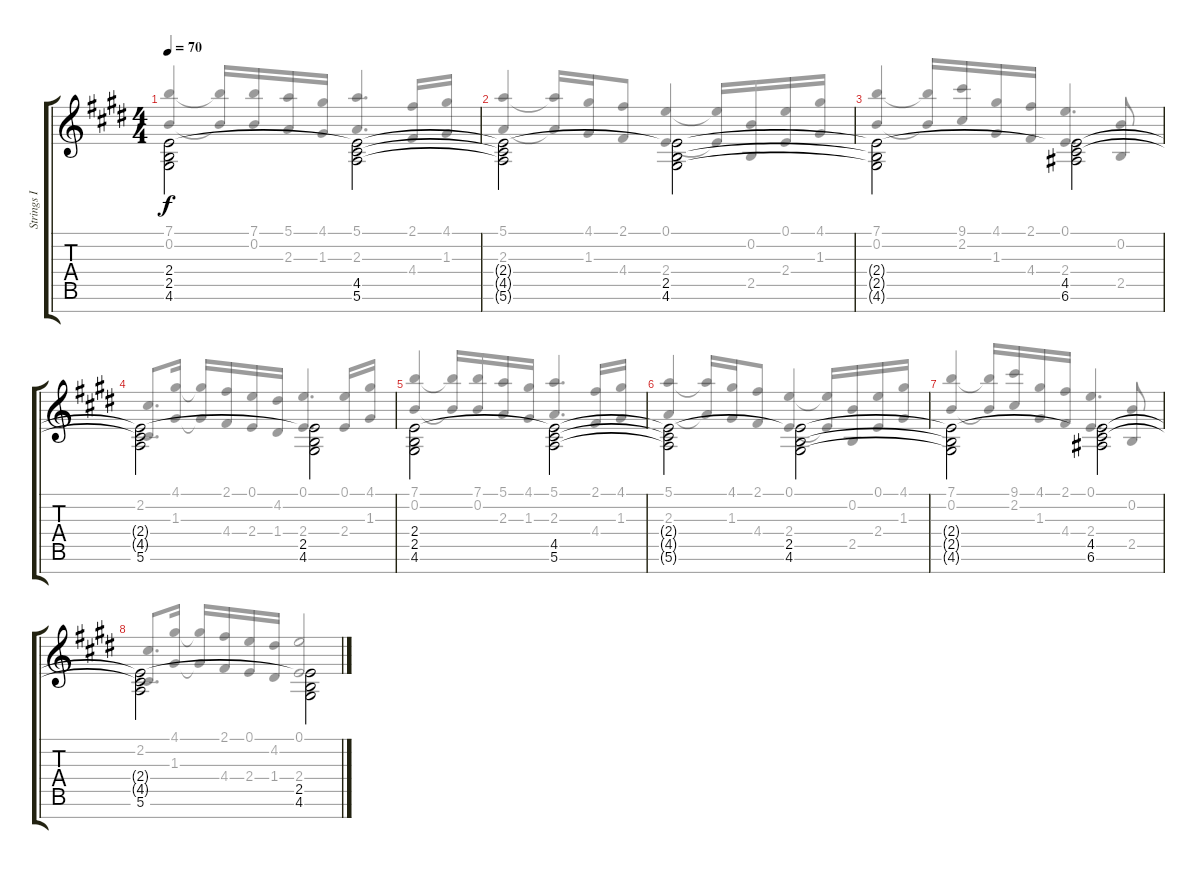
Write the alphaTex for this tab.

\track ("Strings I" "Strings I") {instrument stringensemble1}
\staff {score tabs}
\tuning (E5 B4 G4 D4 A3 E3 B2) {hide}
\voice
\ts (4 4)
\tempo 70
\clef g2
\ks e
(2.4 2.5 4.6).2{dy f beam Down} (2.4{t} 4.5 5.6).2{beam Down} |
(2.4{t} 4.5{t} 5.6{t}).2{beam Down} (2.4{t} 2.5 4.6).2{beam Down} |
(2.4{t} 2.5{t} 4.6{t}).2{beam Down} (2.4{t} 4.5 6.6).2{beam Down} |
(2.4{t} 4.5{t} 5.6).2{beam Down} (2.4{t} 2.5 4.6).2{beam Down} |
(2.4 2.5 4.6).2{beam Down} (2.4{t} 4.5 5.6).2{beam Down} |
(2.4{t} 4.5{t} 5.6{t}).2{beam Down} (2.4{t} 2.5 4.6).2{beam Down} |
(2.4{t} 2.5{t} 4.6{t}).2{beam Down} (2.4{t} 4.5 6.6).2{beam Down} |
(2.4{t} 4.5{t} 5.6).2{beam Down} (2.4{t} 2.5 4.6).2{beam Down}
\voice
\clef g2
\ottava regular
\simile none
\ks e
(7.1 0.2).4{dy f beam Up} (7.1{t} 0.2{t}).16{beam Up} (7.1 0.2).16{beam Up} (5.1 2.3).16{beam Up} (4.1 1.3).16{beam Up} (5.1 2.3).4{d beam Up} (2.1 4.4).16{beam Up} (4.1 1.3).16{beam Up} |
(5.1 2.3).4{beam Up} (5.1{t} 2.3{t}).16{beam Up} (4.1 1.3).16{beam Up} (2.1 4.4).8{beam Up} (0.1 2.4).4{beam Up} (0.1{t} 2.4{t}).16{beam Up} (0.2 2.5).16{beam Up} (0.1 2.4).16{beam Up} (4.1 1.3).16{beam Up} |
(7.1 0.2).4{beam Up} (7.1{t} 0.2{t}).16{beam Up} (9.1 2.2).16{beam Up} (4.1 1.3).16{beam Up} (2.1 4.4).16{beam Up} (0.1 2.4).4{d beam Up} (0.2 2.5).8{beam Up} |
(2.2 4.5).8{d beam Up} (4.1 1.3).16{beam Up} (4.1{t} 1.3{t}).16{beam Up} (2.1 4.4).16{beam Up} (0.1 2.4).16{beam Up} (4.2 1.4).16{beam Up} (0.1 2.4).4{d beam Up} (0.1 2.4).16{beam Up} (4.1 1.3).16{beam Up} |
(7.1 0.2).4{beam Up} (7.1{t} 0.2{t}).16{beam Up} (7.1 0.2).16{beam Up} (5.1 2.3).16{beam Up} (4.1 1.3).16{beam Up} (5.1 2.3).4{d beam Up} (2.1 4.4).16{beam Up} (4.1 1.3).16{beam Up} |
(5.1 2.3).4{beam Up} (5.1{t} 2.3{t}).16{beam Up} (4.1 1.3).16{beam Up} (2.1 4.4).8{beam Up} (0.1 2.4).4{beam Up} (0.1{t} 2.4{t}).16{beam Up} (0.2 2.5).16{beam Up} (0.1 2.4).16{beam Up} (4.1 1.3).16{beam Up} |
(7.1 0.2).4{beam Up} (7.1{t} 0.2{t}).16{beam Up} (9.1 2.2).16{beam Up} (4.1 1.3).16{beam Up} (2.1 4.4).16{beam Up} (0.1 2.4).4{d beam Up} (0.2 2.5).8{beam Up} |
(2.2 4.5).8{d beam Up} (4.1 1.3).16{beam Up} (4.1{t} 1.3{t}).16{beam Up} (2.1 4.4).16{beam Up} (0.1 2.4).16{beam Up} (4.2 1.4).16{beam Up} (0.1 2.4).2{beam Up}
